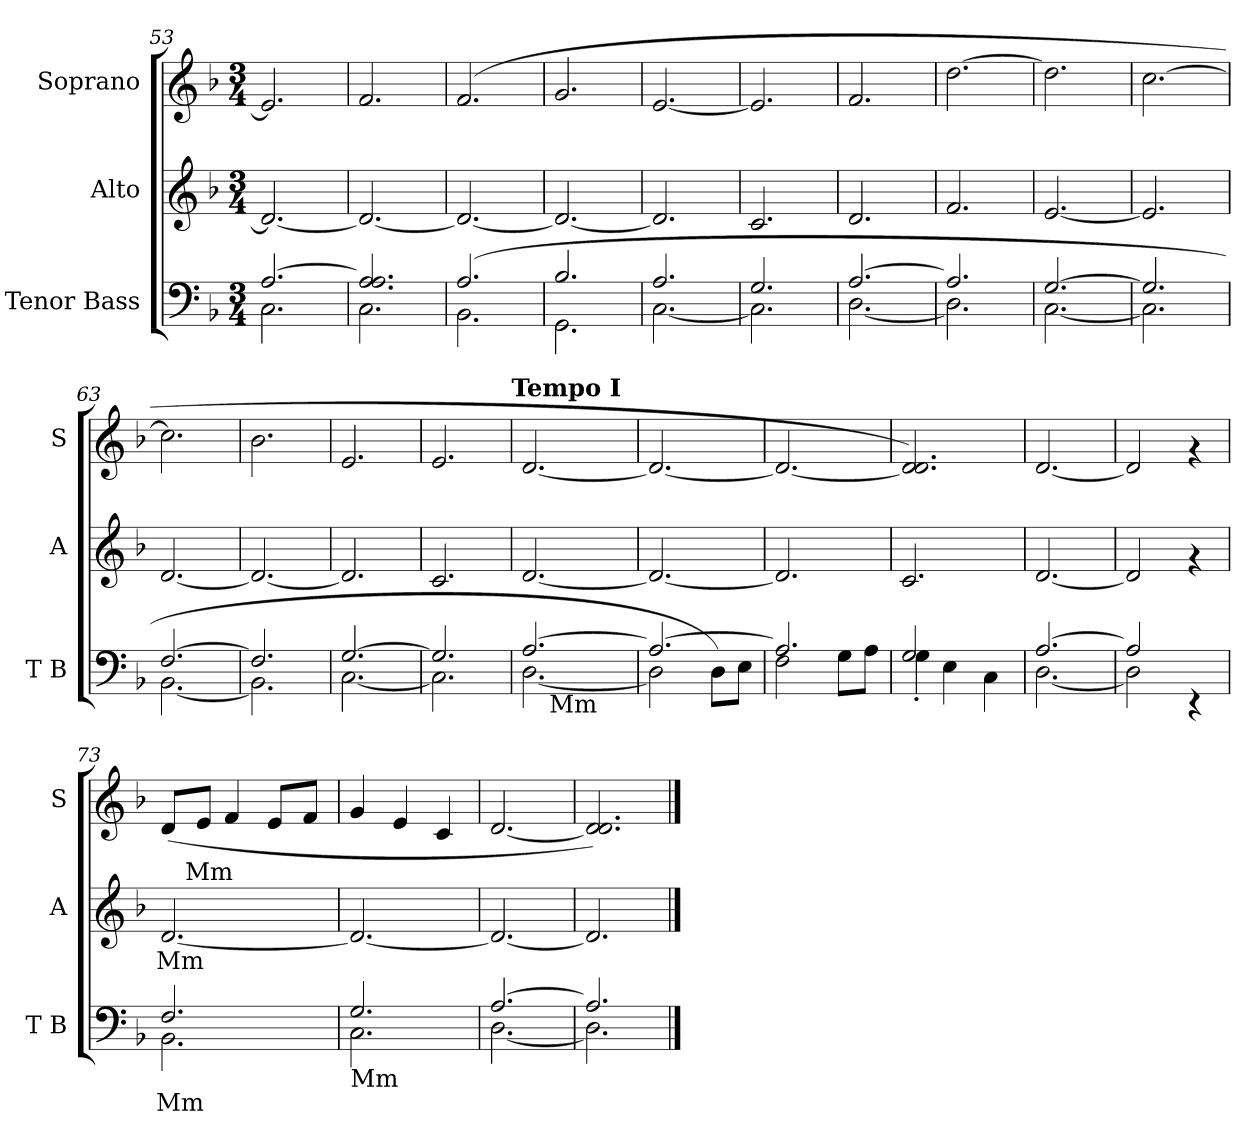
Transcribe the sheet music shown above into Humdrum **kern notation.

**kern	**text	**kern	**text	**kern	**text
*part3	*part3	*part2	*part2	*part1	*part1
*staff3	*staff3	*staff2	*staff2	*staff1	*staff1
*I"Tenor Bass	*	*I"Alto	*	*I"Soprano	*
*I'T B	*	*I'A	*	*I'S	*
*clefF4	*	*clefG2	*	*clefG2	*
*k[b-]	*	*k[b-]	*	*k[b-]	*
*F:	*	*F:	*	*F:	*
*M3/4	*	*M3/4	*	*M3/4	*
=53	=53	=53	=53	=53	=53
*^	*	*	*	*	*
[>2.A/	2.C\	.	2.d/_	.	2.e/]	.
=54	=54	=54	=54	=54	=54	=54
2.A/] 2.A/	2.C\	.	2.d/_	.	2.f/	.
!!LO:LB:g=z
=55	=55	=55	=55	=55	=55	=55
(<2.A/	2.BB-\	.	2.d/_	.	(<2.f/	.
=56	=56	=56	=56	=56	=56	=56
2.B-/	2.GG\	.	2.d/_	.	2.g/	.
=57	=57	=57	=57	=57	=57	=57
2.A/	[<2.C\	.	2.d/]	.	[<2.e/	.
=58	=58	=58	=58	=58	=58	=58
2.G/	2.C\]	.	2.c/	.	2.e/]	.
=59	=59	=59	=59	=59	=59	=59
[>2.A/	[<2.D\	.	2.d/	.	2.f/	.
=60	=60	=60	=60	=60	=60	=60
2.A/]	2.D\]	.	2.f/	.	[>2.dd\	.
=61	=61	=61	=61	=61	=61	=61
[>2.G/	[<2.C\	.	[<2.e/	.	2.dd\]	.
=62	=62	=62	=62	=62	=62	=62
2.G/]	2.C\]	.	2.e/]	.	[>2.cc\	.
=63	=63	=63	=63	=63	=63	=63
[>2.F/	[<2.BB-\	.	[<2.d/	.	2.cc\]	.
=64	=64	=64	=64	=64	=64	=64
2.F/]	2.BB-\]	.	2.d/_	.	2.b-\	.
!!LO:LB:g=z
=65	=65	=65	=65	=65	=65	=65
[>2.G/	[<2.C\	.	2.d/]	.	2.e/	.
=66	=66	=66	=66	=66	=66	=66
2.G/]	2.C\]	.	2.c/	.	2.e/	.
!	!	!	!	!	!LO:TX:a:B:t=Tempo I	!
=67	=67	=67	=67	=67	=67	=67
*	*^	*	*	*	*	*
[>2.A/	[<2.D\	8ryy	.	[<2.d/	.	[<2.d/	.
!	!	!LO:TX:b:t=Mm	!	!	!	!	!
.	.	2ryy	.	.	.	.	.
.	.	8ryy	.	.	.	.	.
*	*v	*v	*	*	*	*	*
=68	=68	=68	=68	=68	=68	=68
2.A/_	2D\]	.	2.d/_	.	2.d/_	.
.	8D\L)	.	.	.	.	.
.	8E\J	.	.	.	.	.
=69	=69	=69	=69	=69	=69	=69
2.A/]	2F\	.	2.d/]	.	2.d/_	.
.	8G\L	.	.	.	.	.
.	8A\J	.	.	.	.	.
=70	=70	=70	=70	=70	=70	=70
2G/	4G'<\	.	2.c/	.	2.d/] 2.d/)	.
.	4E\	.	.	.	.	.
4ryy	4C\	.	.	.	.	.
!!LO:PB:g=z
=71	=71	=71	=71	=71	=71	=71
[>2.A/	[<2.D\	.	[<2.d/	.	[<2.d/	.
=72	=72	=72	=72	=72	=72	=72
2A/]	2D\]	.	2d/]	.	2d/]	.
4rEE	4ryy	.	4rf	.	4rf	.
=73	=73	=73	=73	=73	=73	=73
!	!	!LO:LY:a	!	!LO:LY:b	!	!
*	*	*	*^	*	*	*
2.F/	2.BB-\	Mm	[<2.d/	16.ryy	Mm	(>8d/L	.
!	!	!	!	!LO:TX:a:t=Mm	!	!	!
.	.	.	.	2ryy	.	.	.
.	.	.	.	.	.	8e/J	.
.	.	.	.	.	.	4f/	.
.	.	.	.	.	.	8e/L	.
.	.	.	.	8ryy	.	.	.
.	.	.	.	.	.	8f/J	.
.	.	.	.	32ryy	.	.	.
=74	=74	=74	=74	=74	=74	=74	=74
!LO:TX:b:t=Mm	!	!	!	!	!	!	!
*	*	*	*v	*v	*	*	*
2.G/	2.C\	.	2.d/_	.	4g/	.
.	.	.	.	.	4e/	.
.	.	.	.	.	4c/	.
=75	=75	=75	=75	=75	=75	=75
[>2.A/	[<2.D\	.	2.d/_	.	[<2.d/	.
=76	=76	=76	=76	=76	=76	=76
2.A/]	2.D\]	.	2.d/]	.	2.d/] 2.d/)	.
*v	*v	*	*	*	*	*
==	==	==	==	==	==
*-	*-	*-	*-	*-	*-
